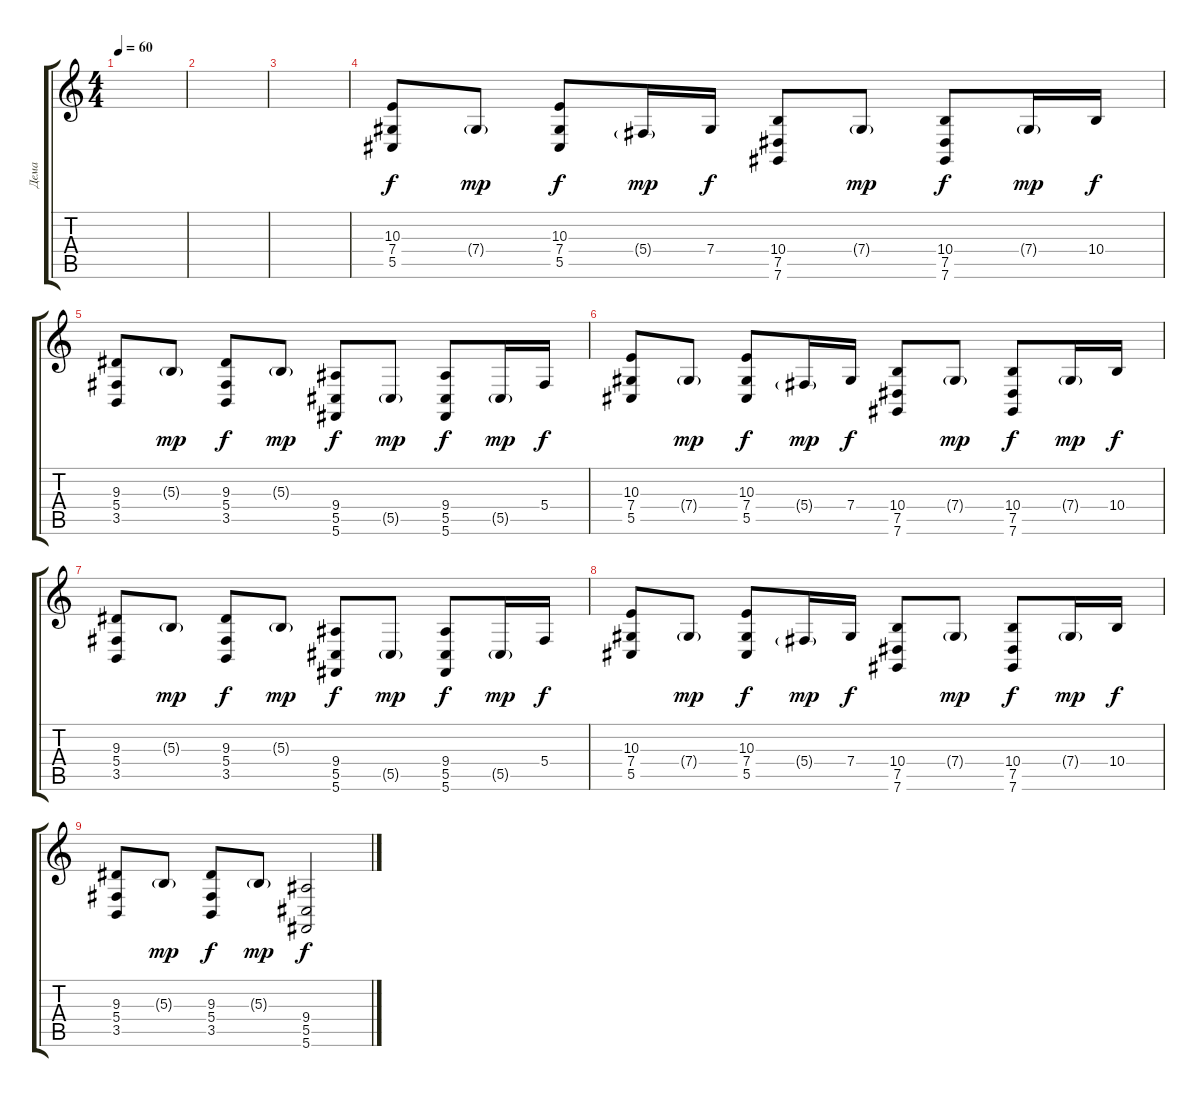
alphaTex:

\track ("Дема" "Дема") {instrument acousticgrandpiano}
\staff {score tabs}
\tuning (Eb4 Bb3 Gb3 Db3 Ab2 Db2) {hide}
\ts (4 4)
\tempo 60
\clef g2
\ks c
|
|
|
(10.3 7.4 5.5).8{instrument acousticgrandpiano} 7.4{g}.8{dy mp} (10.3 7.4 5.5).8{dy f} 5.4{g}.16{dy mp} 7.4.16{dy f} (10.4 7.5 7.6).8{instrument acousticgrandpiano} 7.4{g}.8{dy mp} (10.4 7.5 7.6).8{dy f} 7.4{g}.16{dy mp} 10.4.16{dy f} |
(9.3 5.4 3.5).8{instrument acousticgrandpiano} 5.3{g}.8{dy mp} (9.3 5.4 3.5).8{dy f} 5.3{g}.8{dy mp} (9.4 5.5 5.6).8{dy f} 5.5{g}.8{dy mp} (9.4 5.5 5.6).8{dy f} 5.5{g}.16{dy mp} 5.4.16{dy f} |
(10.3 7.4 5.5).8{instrument acousticgrandpiano} 7.4{g}.8{dy mp} (10.3 7.4 5.5).8{dy f} 5.4{g}.16{dy mp} 7.4.16{dy f} (10.4 7.5 7.6).8{instrument acousticgrandpiano} 7.4{g}.8{dy mp} (10.4 7.5 7.6).8{dy f} 7.4{g}.16{dy mp} 10.4.16{dy f} |
(9.3 5.4 3.5).8{instrument acousticgrandpiano} 5.3{g}.8{dy mp} (9.3 5.4 3.5).8{dy f} 5.3{g}.8{dy mp} (9.4 5.5 5.6).8{dy f} 5.5{g}.8{dy mp} (9.4 5.5 5.6).8{dy f} 5.5{g}.16{dy mp} 5.4.16{dy f} |
(10.3 7.4 5.5).8{instrument acousticgrandpiano} 7.4{g}.8{dy mp} (10.3 7.4 5.5).8{dy f} 5.4{g}.16{dy mp} 7.4.16{dy f} (10.4 7.5 7.6).8{instrument acousticgrandpiano} 7.4{g}.8{dy mp} (10.4 7.5 7.6).8{dy f} 7.4{g}.16{dy mp} 10.4.16{dy f} |
(9.3 5.4 3.5).8{instrument acousticgrandpiano} 5.3{g}.8{dy mp} (9.3 5.4 3.5).8{dy f} 5.3{g}.8{dy mp} (9.4 5.5 5.6).2{dy f}
